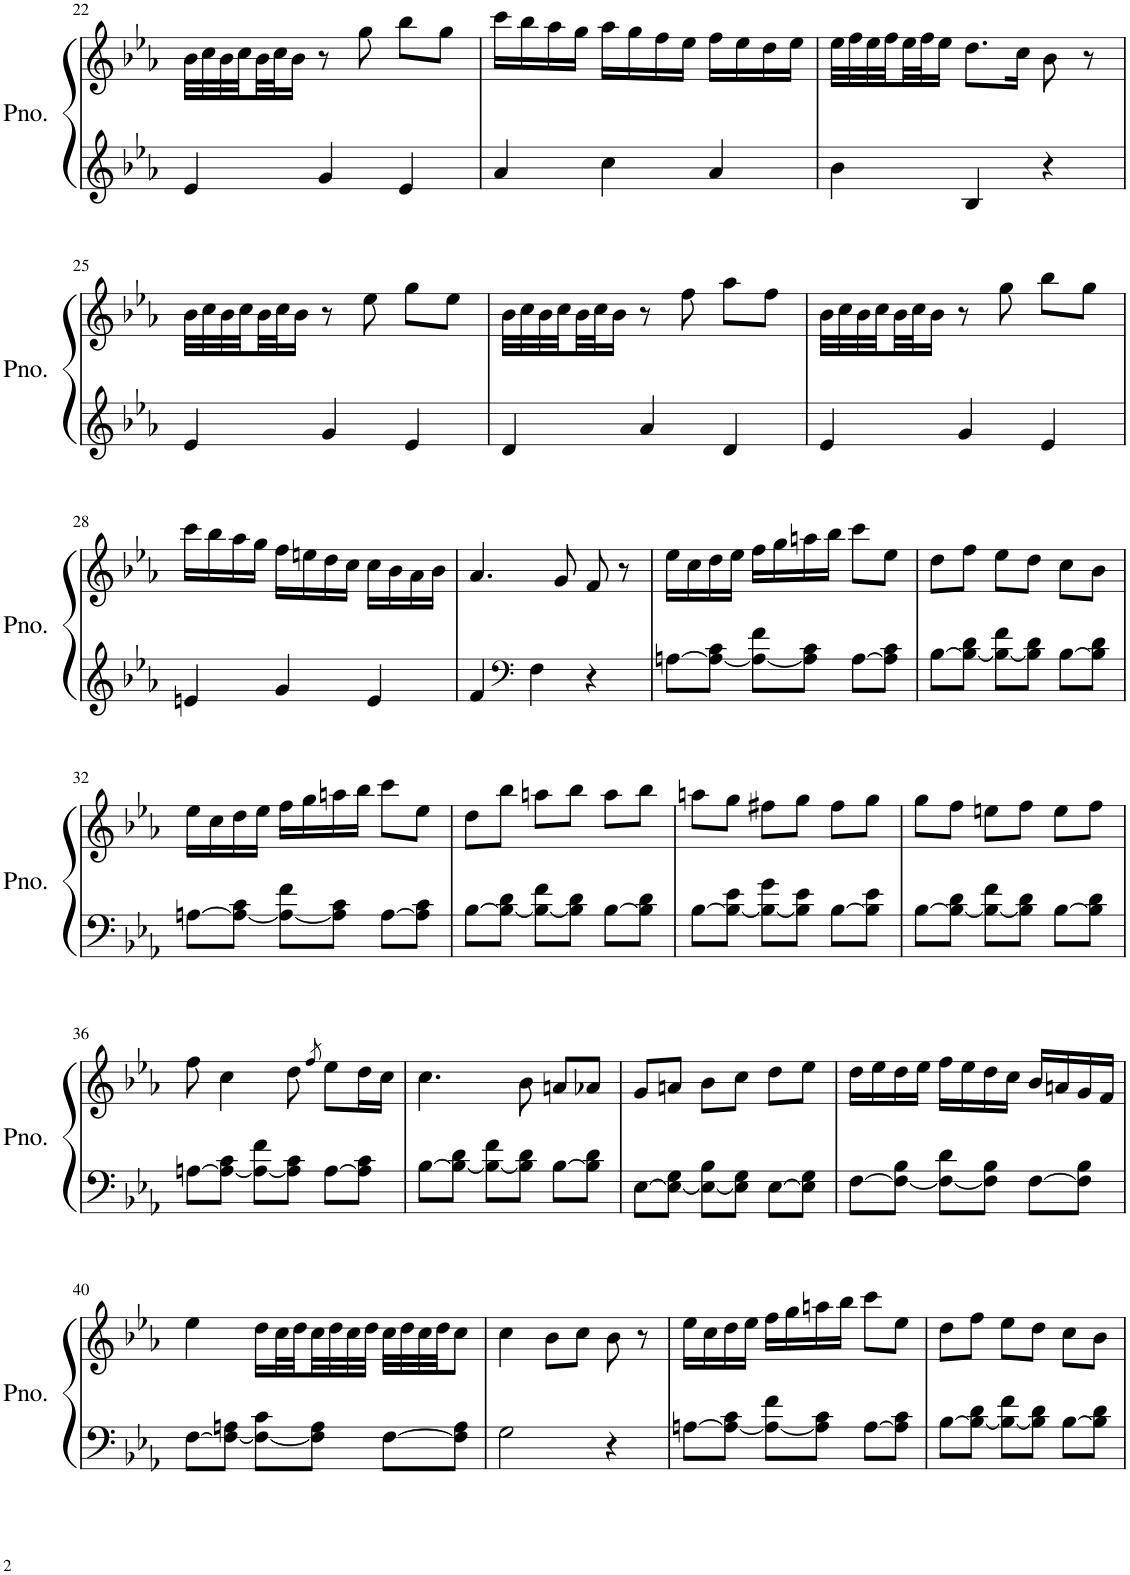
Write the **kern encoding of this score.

**kern	**kern
*part1	*part1
*staff2	*staff1
*I"Piano	*
*I'Pno.	*
!!LO:PB:g=z
*clefG2	*clefG2
*k[b-e-a-]	*k[b-e-a-]
*M3/4	*M3/4
=22	=22
4e-/	32b-\LLL
.	32cc\
.	32b-\
.	32cc\
.	32b-\
.	32cc\J
.	16b-\JJ
4g/	8r
.	8gg\
4e-/	8bb-\L
.	8gg\J
=23	=23
4a-/	16ccc\LL
.	16bb-\
.	16aa-\
.	16gg\JJ
4cc\	16aa-\LL
.	16gg\
.	16ff\
.	16ee-\JJ
4a-/	16ff\LL
.	16ee-\
.	16dd\
.	16ee-\JJ
=24	=24
4b-\	32ee-\LLL
.	32ff\
.	32ee-\
.	32ff\
.	32ee-\
.	32ff\J
.	16ee-\JJ
4B-/	8.dd\L
.	16cc\Jk
4r	8b-\
.	8r
!!LO:LB:g=z
=25	=25
4e-/	32b-\LLL
.	32cc\
.	32b-\
.	32cc\
.	32b-\
.	32cc\J
.	16b-\JJ
4g/	8r
.	8ee-\
4e-/	8gg\L
.	8ee-\J
=26	=26
4d/	32b-\LLL
.	32cc\
.	32b-\
.	32cc\
.	32b-\
.	32cc\J
.	16b-\JJ
4a-/	8r
.	8ff\
4d/	8aa-\L
.	8ff\J
=27	=27
4e-/	32b-\LLL
.	32cc\
.	32b-\
.	32cc\
.	32b-\
.	32cc\J
.	16b-\JJ
4g/	8r
.	8gg\
4e-/	8bb-\L
.	8gg\J
!!LO:LB:g=z
=28	=28
4en/	16ccc\LL
.	16bb-\
.	16aa-\
.	16gg\JJ
4g/	16ff\LL
.	16een\
.	16dd\
.	16cc\JJ
4e/	16cc\LL
.	16b-\
.	16a-\
.	16b-\JJ
=29	=29
4f/	4.a-/
*clefF4	*
4F\	.
.	8g/
4r	8f/
.	8r
=30	=30
[8An\L	16ee-\LL
.	16cc\
8A\_ 8c\J	16dd\
.	16ee-\JJ
8A\_ 8f\L	16ff\LL
.	16gg\
8A\] 8c\J	16aan\
.	16bb-\JJ
[8A\L	8ccc\L
8A\] 8c\J	8ee-\J
=31	=31
[8B-\L	8dd\L
8B-\_ 8d\J	8ff\J
8B-\_ 8f\L	8ee-\L
8B-\] 8d\J	8dd\J
[8B-\L	8cc\L
8B-\] 8d\J	8b-\J
!!LO:LB:g=z
=32	=32
[8An\L	16ee-\LL
.	16cc\
8A\_ 8c\J	16dd\
.	16ee-\JJ
8A\_ 8f\L	16ff\LL
.	16gg\
8A\] 8c\J	16aan\
.	16bb-\JJ
[8A\L	8ccc\L
8A\] 8c\J	8ee-\J
=33	=33
[8B-\L	8dd\L
8B-\_ 8d\J	8bb-\J
8B-\_ 8f\L	8aan\L
8B-\] 8d\J	8bb-\J
[8B-\L	8aa\L
8B-\] 8d\J	8bb-\J
=34	=34
[8B-\L	8aan\L
8B-\_ 8e-\J	8gg\J
8B-\_ 8g\L	8ff#X\L
8B-\] 8e-\J	8gg\J
[8B-\L	8ff#\L
8B-\] 8e-\J	8gg\J
=35	=35
[8B-\L	8gg\L
8B-\_ 8d\J	8ff\J
8B-\_ 8f\L	8een\L
8B-\] 8d\J	8ff\J
[8B-\L	8ee\L
8B-\] 8d\J	8ff\J
!!LO:LB:g=z
=36	=36
[8An\L	8ff\
8A\_ 8c\J	4cc\
8A\_ 8f\L	.
8A\] 8c\J	8dd\
.	8qff/
[8A\L	8ee-\L
8A\] 8c\J	16dd\L
.	16cc\JJ
=37	=37
[8B-\L	4.cc\
8B-\_ 8d\J	.
8B-\_ 8f\L	.
8B-\] 8d\J	8b-\
[8B-\L	8an/L
8B-\] 8d\J	8a-X/J
=38	=38
[8E-\L	8g/L
8E-\_ 8G\J	8an/J
8E-\_ 8B-\L	8b-\L
8E-\] 8G\J	8cc\J
[8E-\L	8dd\L
8E-\] 8G\J	8ee-\J
=39	=39
[8F\L	16dd\LL
.	16ee-\
8F\_ 8B-\J	16dd\
.	16ee-\JJ
8F\_ 8d\L	16ff\LL
.	16ee-\
8F\] 8B-\J	16dd\
.	16cc\JJ
[8F\L	16b-/LL
.	16an/
8F\] 8B-\J	16g/
.	16f/JJ
!!LO:LB:g=z
=40	=40
[8F\L	4ee-\
8F\_ 8An\J	.
8F\_ 8c\L	16dd\LL
.	32cc\L
.	32dd\
8F\] 8A\J	32cc\
.	32dd\
.	32cc\
.	32dd\JJJ
[8F\L	32cc\LLL
.	32dd\
.	32cc\
.	32dd\JJ
8F\] 8A\J	8cc\J
=41	=41
2G\	4cc\
.	8b-\L
.	8cc\J
4r	8b-\
.	8r
=42	=42
[8An\L	16ee-\LL
.	16cc\
8A\_ 8c\J	16dd\
.	16ee-\JJ
8A\_ 8f\L	16ff\LL
.	16gg\
8A\] 8c\J	16aan\
.	16bb-\JJ
[8A\L	8ccc\L
8A\] 8c\J	8ee-\J
=43	=43
[8B-\L	8dd\L
8B-\_ 8d\J	8ff\J
8B-\_ 8f\L	8ee-\L
8B-\] 8d\J	8dd\J
[8B-\L	8cc\L
8B-\] 8d\J	8b-\J
=	=
*-	*-
